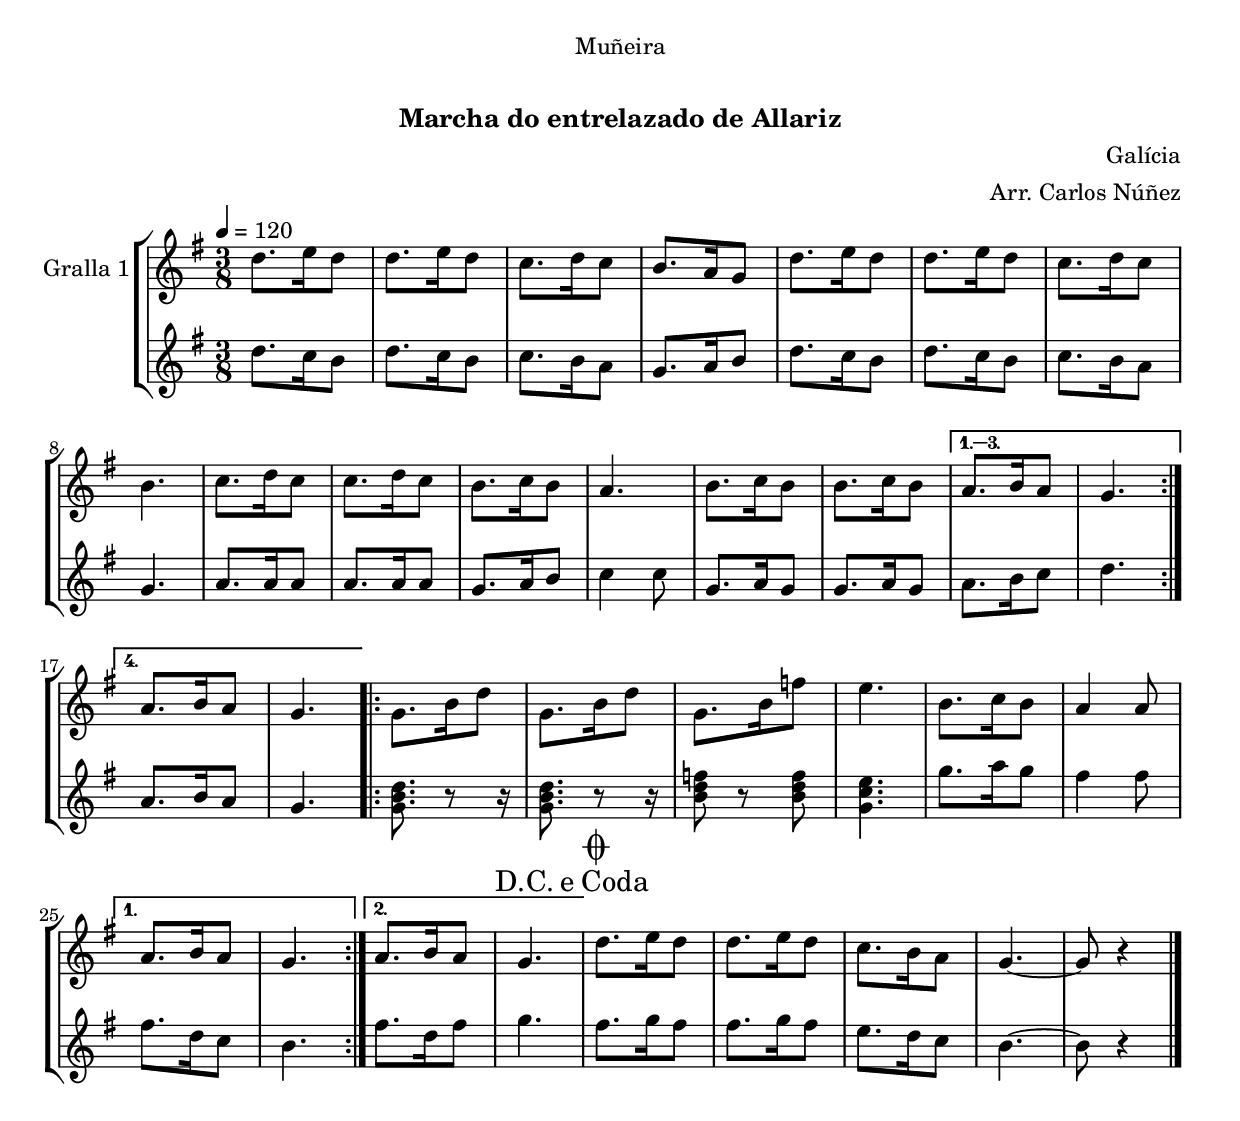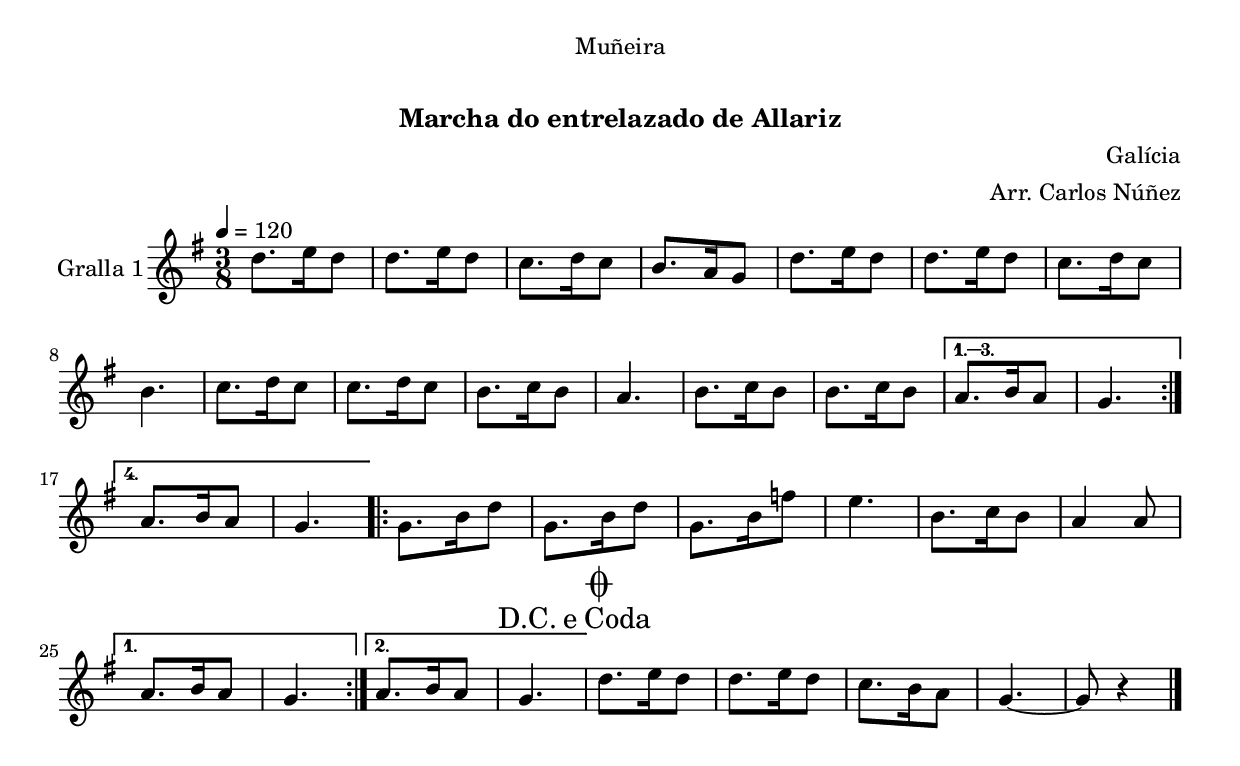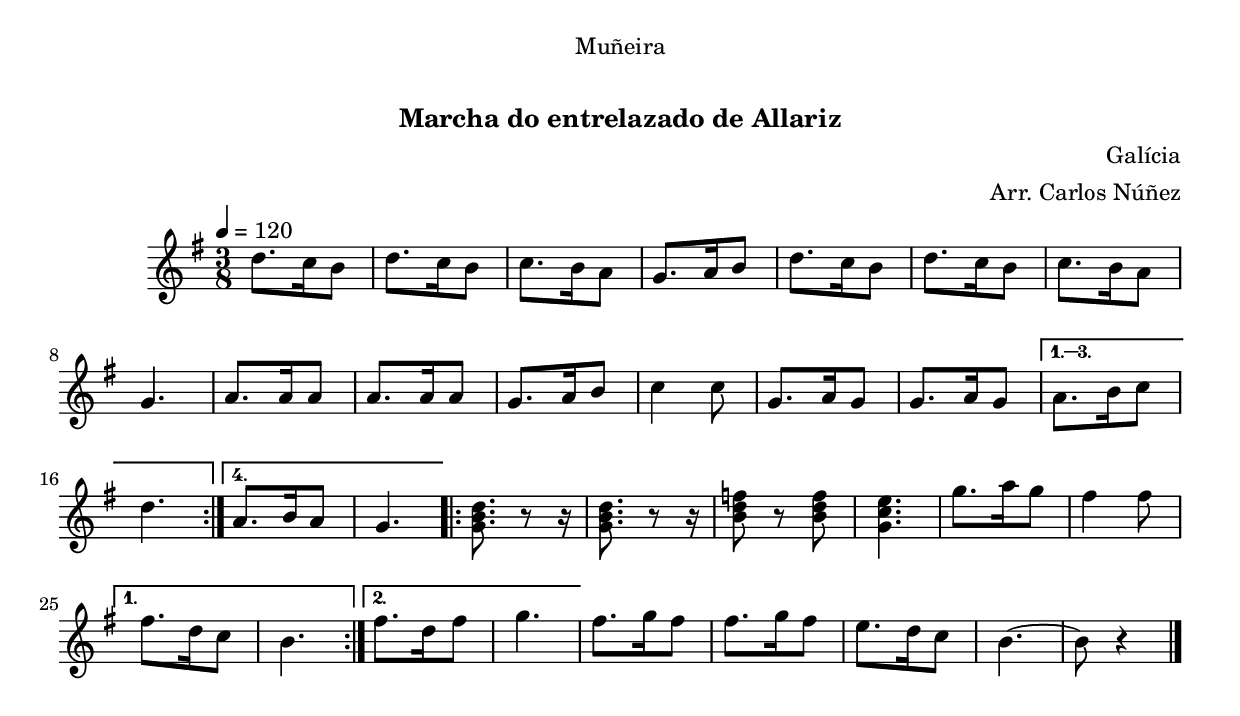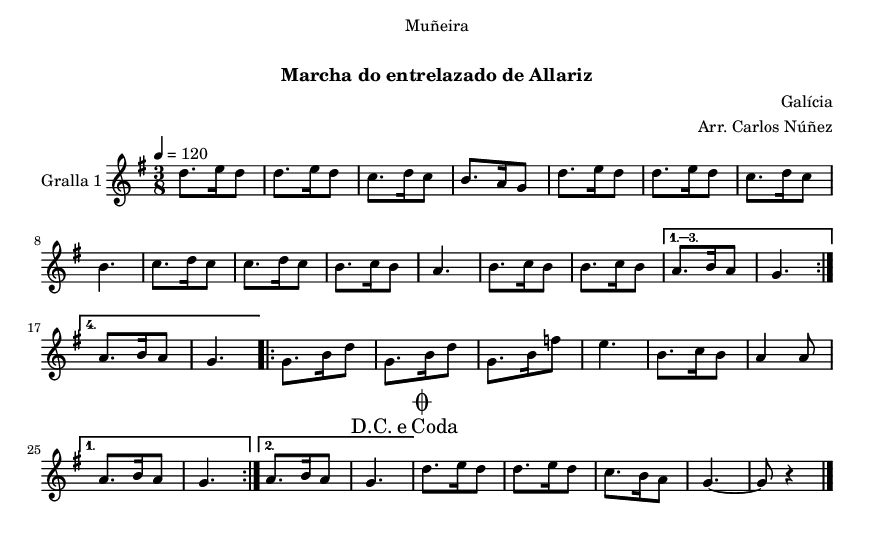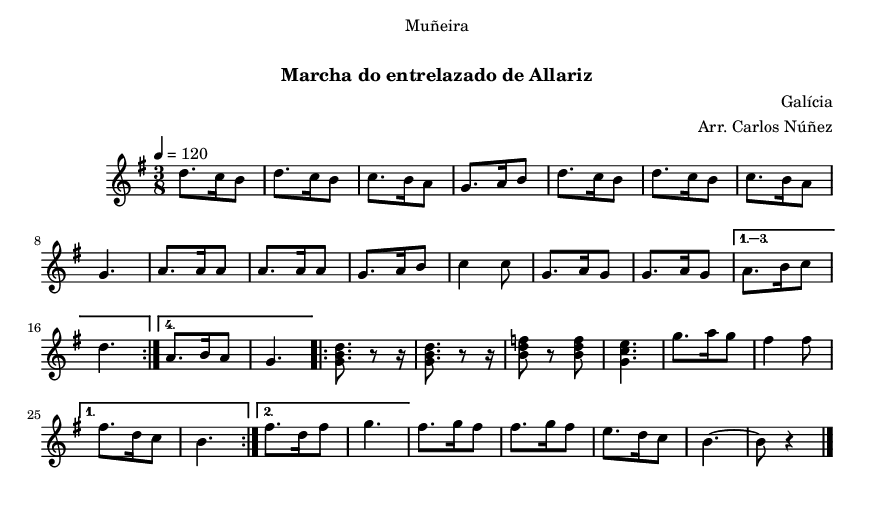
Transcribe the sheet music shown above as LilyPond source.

\version "2.16.0"

\header {
  dedication="Muñeira"
  title="   "
  subtitle="Marcha do entrelazado de Allariz"
  subsubtitle=""
  poet=""
  meter=""
  piece=""
  composer="Galícia"
  arranger="Arr. Carlos Núñez"
  opus=""
  instrument=""
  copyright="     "
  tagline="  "
}

liniaroAa =
\relative d''
{
  \tempo 4=120
  \clef treble
  \key g \major
  \time 3/8
  \repeat volta 4 { d8. e16 d8  |
  d8. e16 d8  |
  c8. d16 c8  |
  b8. a16 g8  |
  %05
  d'8. e16 d8  |
  d8. e16 d8  |
  c8. d16 c8  |
  b4.  |
  c8. d16 c8  |
  %10
  c8. d16 c8  |
  b8. c16 b8  |
  a4.  |
  b8. c16 b8  |
  b8. c16 b8 }
  %15
  \alternative { { a8. b16 a8  |
  g4. }
  { a8. b16 a8  |
  g4. } }
  \repeat volta 2 { g8. b16 d8  |
  %20
  g,8. b16 d8  |
  g,8. b16 f'8  |
   e4.  |
  b8. c16 b8  |
  a4 a8 }
  %25
  \alternative { { a8. b16 a8  |
  g4. }
  { a8. b16 a8  |
  \mark \markup {D.C. e Coda} g4. } }
  \mark \markup {\musicglyph #"scripts.coda"} d'8. e16 d8  |
  %30
  d8. e16 d8  |
  c8. b16 a8  |
  g4. ~  |
  g8 r4  \bar "|."
}

liniaroAb =
\relative d''
{
  \tempo 4=120
  \clef treble
  \key g \major
  \time 3/8
  \repeat volta 4 { d8. c16 b8  |
  d8. c16 b8  |
  c8. b16 a8  |
  g8. a16 b8  |
  %05
  d8. c16 b8  |
  d8. c16 b8  |
  c8. b16 a8  |
  g4.  |
  a8. a16 a8  |
  %10
  a8. a16 a8  |
  g8. a16 b8  |
  c4 c8  |
  g8. a16 g8  |
  g8. a16 g8 }
  %15
  \alternative { { a8. b16 c8  |
  d4. }
  { a8. b16 a8  |
  g4. } }
  \repeat volta 2 { <g b d>8. r8 r16  | % kompletite
  %20
  <g b d>8. r8 r16  | % kompletite
  <b d f>8 r <b d f>  |
  <g c e>4.  |
  g'8. a16 g8  |
  fis4 fis8 }
  %25
  \alternative { { fis8. d16 c8  |
  b4. }
  { fis'8. d16 fis8  |
  g4. } }
  fis8. g16 fis8  |
  %30
  fis8. g16 fis8  |
  e8. d16 c8  |
  b4. ~  |
  b8 r4  \bar "|."
}

\book {

\paper {
  print-page-number = false
}

\bookpart {
  \score {
    \new StaffGroup {
      \override Score.RehearsalMark #'self-alignment-X = #LEFT
      <<
        \new Staff \with {instrumentName = #"Gralla 1" } \liniaroAa
        \new Staff \with {instrumentName = #"" } \liniaroAb
      >>
    }
    \layout {}
  }\score { \unfoldRepeats
    \new StaffGroup {
      \override Score.RehearsalMark #'self-alignment-X = #LEFT
      <<
        \new Staff \with {instrumentName = #"Gralla 1" } \liniaroAa
        \new Staff \with {instrumentName = #"" } \liniaroAb
      >>
    }
    \midi {}
  }
}

\bookpart {
  \header {}
  \score {
    \new StaffGroup {
      \override Score.RehearsalMark #'self-alignment-X = #LEFT
      <<
        \new Staff \with {instrumentName = #"Gralla 1" } \liniaroAa
      >>
    }
    \layout {}
  }\score { \unfoldRepeats
    \new StaffGroup {
      \override Score.RehearsalMark #'self-alignment-X = #LEFT
      <<
        \new Staff \with {instrumentName = #"Gralla 1" } \liniaroAa
      >>
    }
    \midi {}
  }
}

\bookpart {
  \header {}
  \score {
    \new StaffGroup {
      \override Score.RehearsalMark #'self-alignment-X = #LEFT
      <<
        \new Staff \with {instrumentName = #"" } \liniaroAb
      >>
    }
    \layout {}
  }\score { \unfoldRepeats
    \new StaffGroup {
      \override Score.RehearsalMark #'self-alignment-X = #LEFT
      <<
        \new Staff \with {instrumentName = #"" } \liniaroAb
      >>
    }
    \midi {}
  }
}

}

\book {

\paper {
  print-page-number = false
  #(set-paper-size "a6landscape")
  #(layout-set-staff-size 14)
}

\bookpart {
  \header {}
  \score {
    \new StaffGroup {
      \override Score.RehearsalMark #'self-alignment-X = #LEFT
      <<
        \new Staff \with {instrumentName = #"Gralla 1" } \liniaroAa
      >>
    }
    \layout {}
  }
}

\bookpart {
  \header {}
  \score {
    \new StaffGroup {
      \override Score.RehearsalMark #'self-alignment-X = #LEFT
      <<
        \new Staff \with {instrumentName = #"" } \liniaroAb
      >>
    }
    \layout {}
  }
}

}

